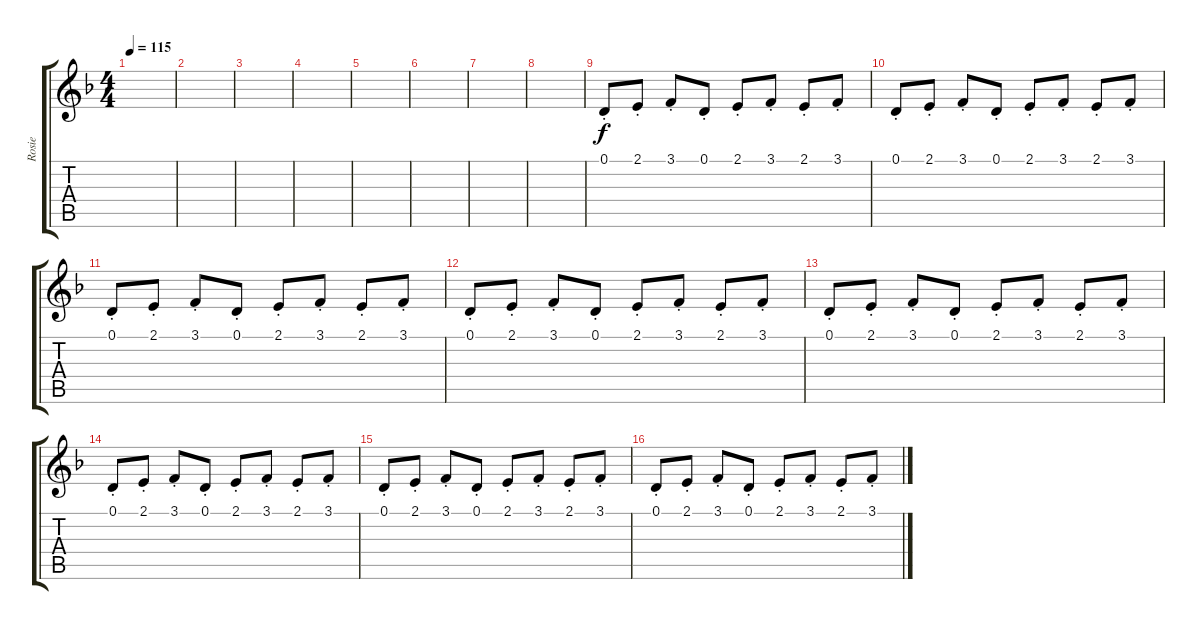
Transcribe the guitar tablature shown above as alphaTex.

\track ("Rosie" "Rosie") {instrument stringensemble1}
\staff {score tabs}
\tuning (D4 A3 F3 C3 G2 D2) {hide}
\ts (4 4)
\tempo 115
\clef g2
\ks dminor
|
|
|
|
|
|
|
|
0.1{st}.8 2.1{st}.8 3.1{st}.8 0.1{st}.8 2.1{st}.8 3.1{st}.8 2.1{st}.8 3.1{st}.8 |
0.1{st}.8 2.1{st}.8 3.1{st}.8 0.1{st}.8 2.1{st}.8 3.1{st}.8 2.1{st}.8 3.1{st}.8 |
0.1{st}.8 2.1{st}.8 3.1{st}.8 0.1{st}.8 2.1{st}.8 3.1{st}.8 2.1{st}.8 3.1{st}.8 |
0.1{st}.8 2.1{st}.8 3.1{st}.8 0.1{st}.8 2.1{st}.8 3.1{st}.8 2.1{st}.8 3.1{st}.8 |
0.1{st}.8 2.1{st}.8 3.1{st}.8 0.1{st}.8 2.1{st}.8 3.1{st}.8 2.1{st}.8 3.1{st}.8 |
0.1{st}.8 2.1{st}.8 3.1{st}.8 0.1{st}.8 2.1{st}.8 3.1{st}.8 2.1{st}.8 3.1{st}.8 |
0.1{st}.8 2.1{st}.8 3.1{st}.8 0.1{st}.8 2.1{st}.8 3.1{st}.8 2.1{st}.8 3.1{st}.8 |
0.1{st}.8 2.1{st}.8 3.1{st}.8 0.1{st}.8 2.1{st}.8 3.1{st}.8 2.1{st}.8 3.1{st}.8
